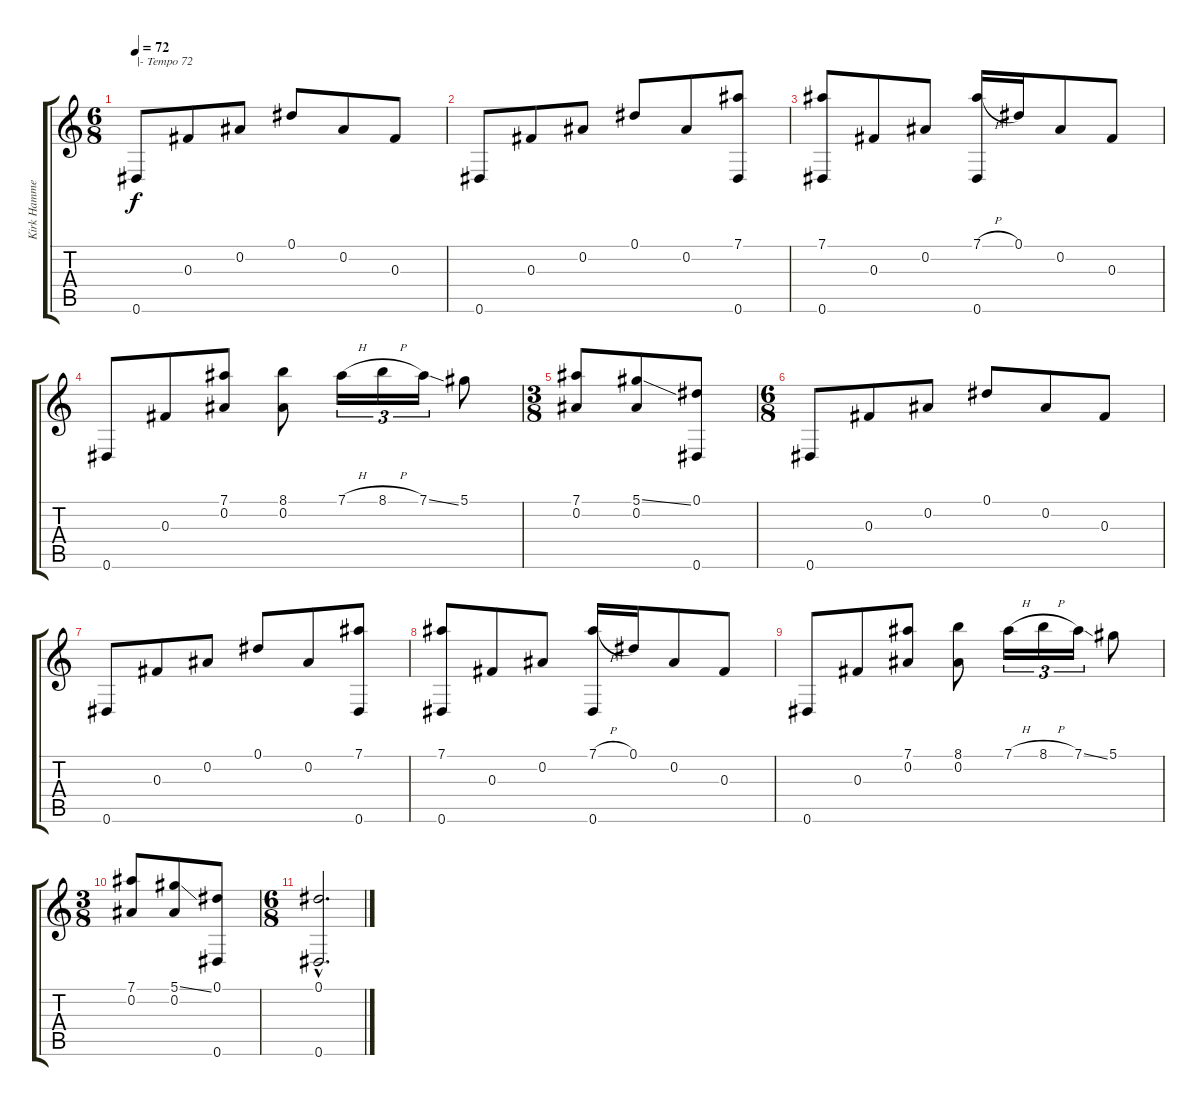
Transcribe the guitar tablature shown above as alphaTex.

\track ("Kirk Hammett (Clean Guitar)" "Kirk Hamme") {instrument electricguitarclean}
\staff {score tabs}
\tuning (Eb4 Bb3 Gb3 Db3 Ab2 Eb2) {hide}
\ts (6 8)
\tempo 72
\clef g2
\ks c
0.6.8{txt "|- Tempo 72" dy f} 0.3.8 0.2.8 0.1.8 0.2.8 0.3.8 |
0.6.8 0.3.8 0.2.8 0.1.8 0.2.8 (7.1 0.6).8 |
(7.1 0.6).8 0.3.8 0.2.8 (7.1{h} 0.6).16 0.1.16 0.2.8 0.3.8 |
0.6.8 0.3.8 (7.1 0.2).8 (8.1 0.2).8 7.1{h}.16{tu (3 2)} 8.1{h}.16{tu (3 2)} 7.1{ss}.16{tu (3 2)} 5.1.8 |
\ts (3 8)
(7.1 0.2).8 (5.1{ss} 0.2).8 (0.1 0.6).8 |
\ts (6 8)
0.6.8 0.3.8 0.2.8 0.1.8 0.2.8 0.3.8 |
0.6.8 0.3.8 0.2.8 0.1.8 0.2.8 (7.1 0.6).8 |
(7.1 0.6).8 0.3.8 0.2.8 (7.1{h} 0.6).16 0.1.16 0.2.8 0.3.8 |
0.6.8 0.3.8 (7.1 0.2).8 (8.1 0.2).8 7.1{h}.16{tu (3 2)} 8.1{h}.16{tu (3 2)} 7.1{ss}.16{tu (3 2)} 5.1.8 |
\ts (3 8)
(7.1 0.2).8 (5.1{ss} 0.2).8 (0.1 0.6).8 |
\ts (6 8)
(0.1{hac} 0.6{hac}).2{d}
